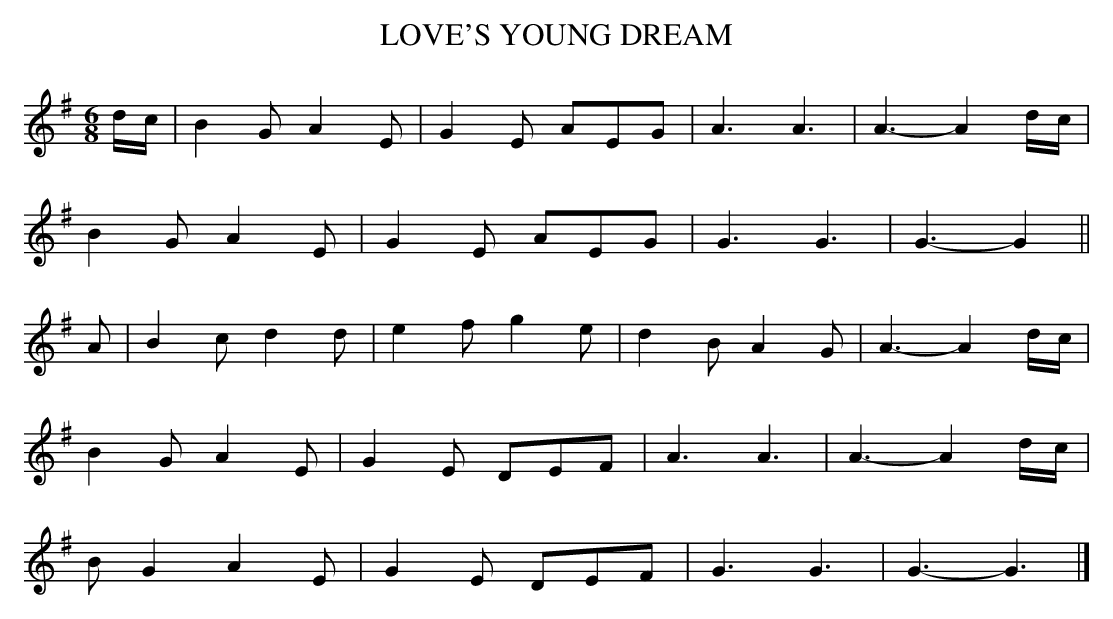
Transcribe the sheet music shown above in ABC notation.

X:1
T:LOVE'S YOUNG DREAM
Y:"boldly"
M:6/8
L:1/8
K:G
d/c/|B2G A2E|G2E AEG|A3 A3|A3-A2d/c/|
B2G A2E|G2E AEG|G3G3|G3-G2||
A|B2c d2d|e2f g2e|d2B A2G|A3-A2d/c/|
B2G A2E|G2E DEF|A3A3|A3-A2d/c/|
BG2 A2E|G2E DEF|G3G3|G3-G3|]
